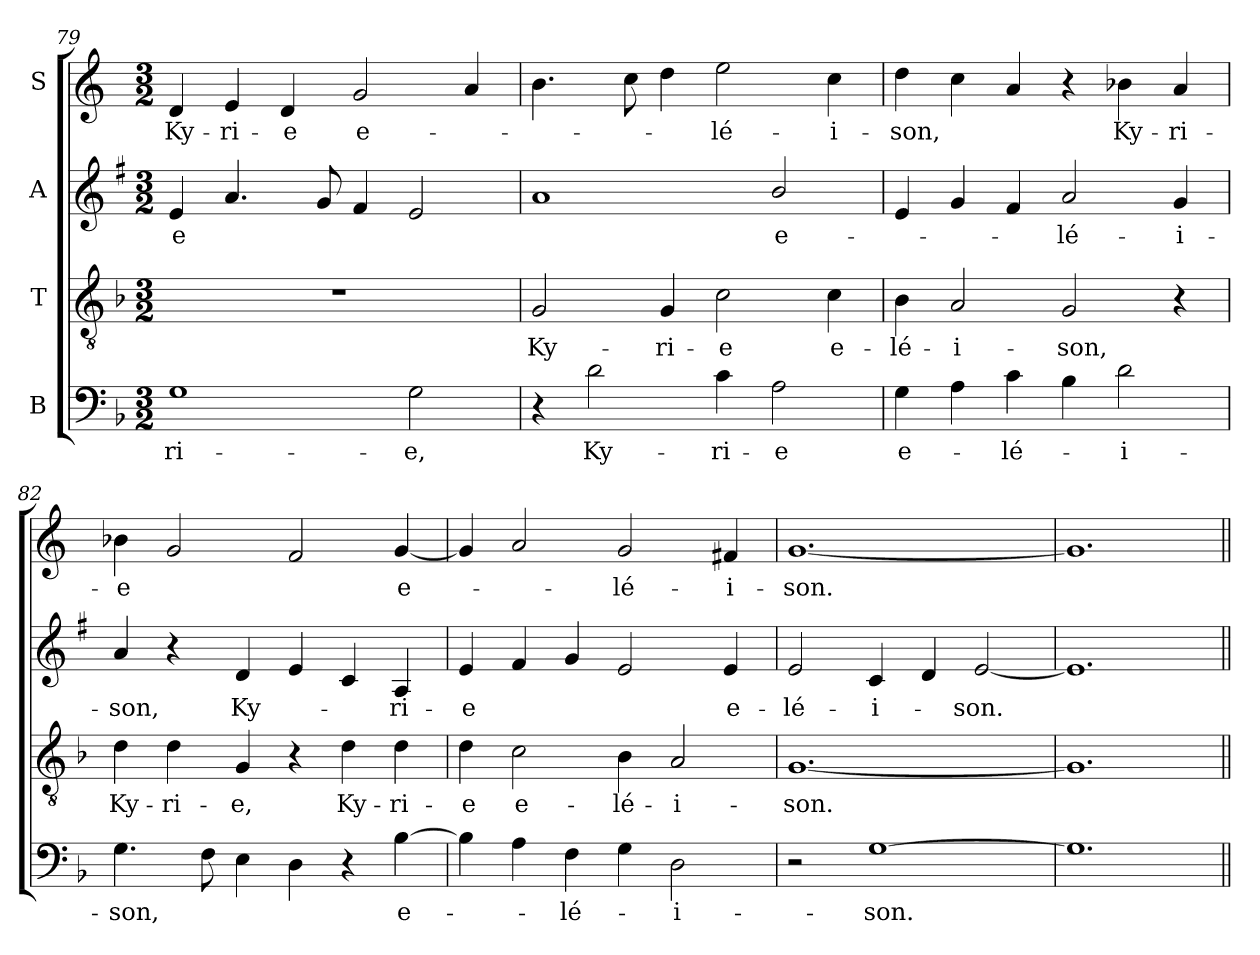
**kern	**text	**kern	**text	**kern	**text	**kern	**text
*part4	*part4	*part3	*part3	*part2	*part2	*part1	*part1
*staff4	*staff4	*staff3	*staff3	*staff2	*staff2	*staff1	*staff1
*I"B	*	*I"T	*	*I"A	*	*I"S	*
!!LO:PB:g=z
*clefF4	*	*clefGv2	*	*clefG2	*	*clefG2	*
*	*	*	*	*ITrd1c2	*	*	*
*k[b-]	*	*k[b-]	*	*k[b-]	*	*k[]	*
*F:	*	*F:	*	*F:	*	*C:	*
*M3/2	*	*M3/2	*	*M3/2	*	*M3/2	*
=79	=79	=79	=79	=79	=79	=79	=79
!	!LO:LY:b	!	!	!	!LO:LY:b	!	!LO:LY:b
1G	-ri-	1.r	.	4d/	-e	4d/	Ky-
!	!	!	!	!	!	!	!LO:LY:b
.	.	.	.	4.g/	.	4e/	-ri-
!	!	!	!	!	!	!	!LO:LY:b
.	.	.	.	.	.	4d/	-e
.	.	.	.	8f/	.	.	.
!	!	!	!	!	!	!	!LO:LY:b
.	.	.	.	4e/	.	2g/	e-
!	!LO:LY:b	!	!	!	!	!	!
2G\	-e,	.	.	2d/	.	.	.
.	.	.	.	.	.	4a/	.
=80	=80	=80	=80	=80	=80	=80	=80
!	!	!	!LO:LY:b	!	!	!	!
4r	.	2G/	Ky-	1g	.	4.b\	.
!	!LO:LY:b	!	!	!	!	!	!
2d\	Ky-	.	.	.	.	.	.
.	.	.	.	.	.	8cc\	.
!	!	!	!LO:LY:b	!	!	!	!
.	.	4G/	-ri-	.	.	4dd\	.
!	!LO:LY:b	!	!LO:LY:b	!	!	!	!LO:LY:b
4c\	-ri-	2c\	-e	.	.	2ee\	-lé-
!	!LO:LY:b	!	!	!	!LO:LY:b	!	!
2A\	-e	.	.	2a/	e-	.	.
!	!	!	!LO:LY:b	!	!	!	!LO:LY:b
.	.	4c\	e-	.	.	4cc\	-i-
=81	=81	=81	=81	=81	=81	=81	=81
!	!LO:LY:b	!	!LO:LY:b	!	!	!	!LO:LY:b
4G\	e-	4B-\	-lé-	4d/	.	4dd\	-son,
!	!	!	!LO:LY:b	!	!	!	!
4A\	.	2A/	-i-	4f/	.	4cc\	.
!	!LO:LY:b	!	!	!	!	!	!
4c\	-lé-	.	.	4e/	.	4a/	.
!	!	!	!LO:LY:b	!	!LO:LY:b	!	!
4B-\	.	2G/	-son,	2g/	-lé-	4r	.
!	!LO:LY:b	!	!	!	!	!	!LO:LY:b
2d\	-i-	.	.	.	.	4b-X\	Ky-
!	!	!	!	!	!LO:LY:b	!	!LO:LY:b
.	.	4r	.	4f/	-i-	4a/	-ri-
=82	=82	=82	=82	=82	=82	=82	=82
!	!LO:LY:b	!	!LO:LY:b	!	!LO:LY:b	!	!LO:LY:b
4.G\	-son,	4d\	Ky-	4g/	-son,	4b-\	-e
!	!	!	!LO:LY:b	!	!	!	!
.	.	4d\	-ri-	4r	.	2g/	.
8F\	.	.	.	.	.	.	.
!	!	!	!LO:LY:b	!	!LO:LY:b	!	!
4E\	.	4G/	-e,	4c/	Ky-	.	.
4D\	.	4r	.	4d/	.	2f/	.
!	!	!	!LO:LY:b	!	!	!	!
4r	.	4d\	Ky-	4B-/	.	.	.
!	!LO:LY:b	!	!LO:LY:b	!	!LO:LY:b	!	!LO:LY:b
[4B-\	e-	4d\	-ri-	4G/	-ri-	[4g/	e-
!!LO:LB:g=z
=83	=83	=83	=83	=83	=83	=83	=83
!	!	!	!LO:LY:b	!	!LO:LY:b	!	!
4B-\]	.	4d\	-e	4d/	-e	4g/]	.
!	!	!	!LO:LY:b	!	!	!	!
4A\	.	2c\	e-	4e/	.	2a/	.
!	!LO:LY:b	!	!	!	!	!	!
4F\	-lé-	.	.	4f/	.	.	.
!	!	!	!LO:LY:b	!	!	!	!LO:LY:b
4G\	.	4B-\	-lé-	2d/	.	2g/	-lé-
!	!LO:LY:b	!	!LO:LY:b	!	!	!	!
2D\	-i-	2A/	-i-	.	.	.	.
!	!	!	!	!	!LO:LY:b	!	!LO:LY:b
.	.	.	.	4d/	e-	4f#/	-i-
=84	=84	=84	=84	=84	=84	=84	=84
!	!	!	!LO:LY:b	!	!LO:LY:b	!	!LO:LY:b
2r	.	[1.G	-son.	2d/	-lé-	[1.g	-son.
!	!LO:LY:b	!	!	!	!LO:LY:b	!	!
[1G	-son.	.	.	4B-/	-i-	.	.
.	.	.	.	4c/	.	.	.
!	!	!	!	!	!LO:LY:b	!	!
.	.	.	.	[2d/	-son.	.	.
=85	=85	=85	=85	=85	=85	=85	=85
1.G]	.	1.G]	.	1.d]	.	1.g]	.
=||	=||	=||	=||	=||	=||	=||	=||
*-	*-	*-	*-	*-	*-	*-	*-
